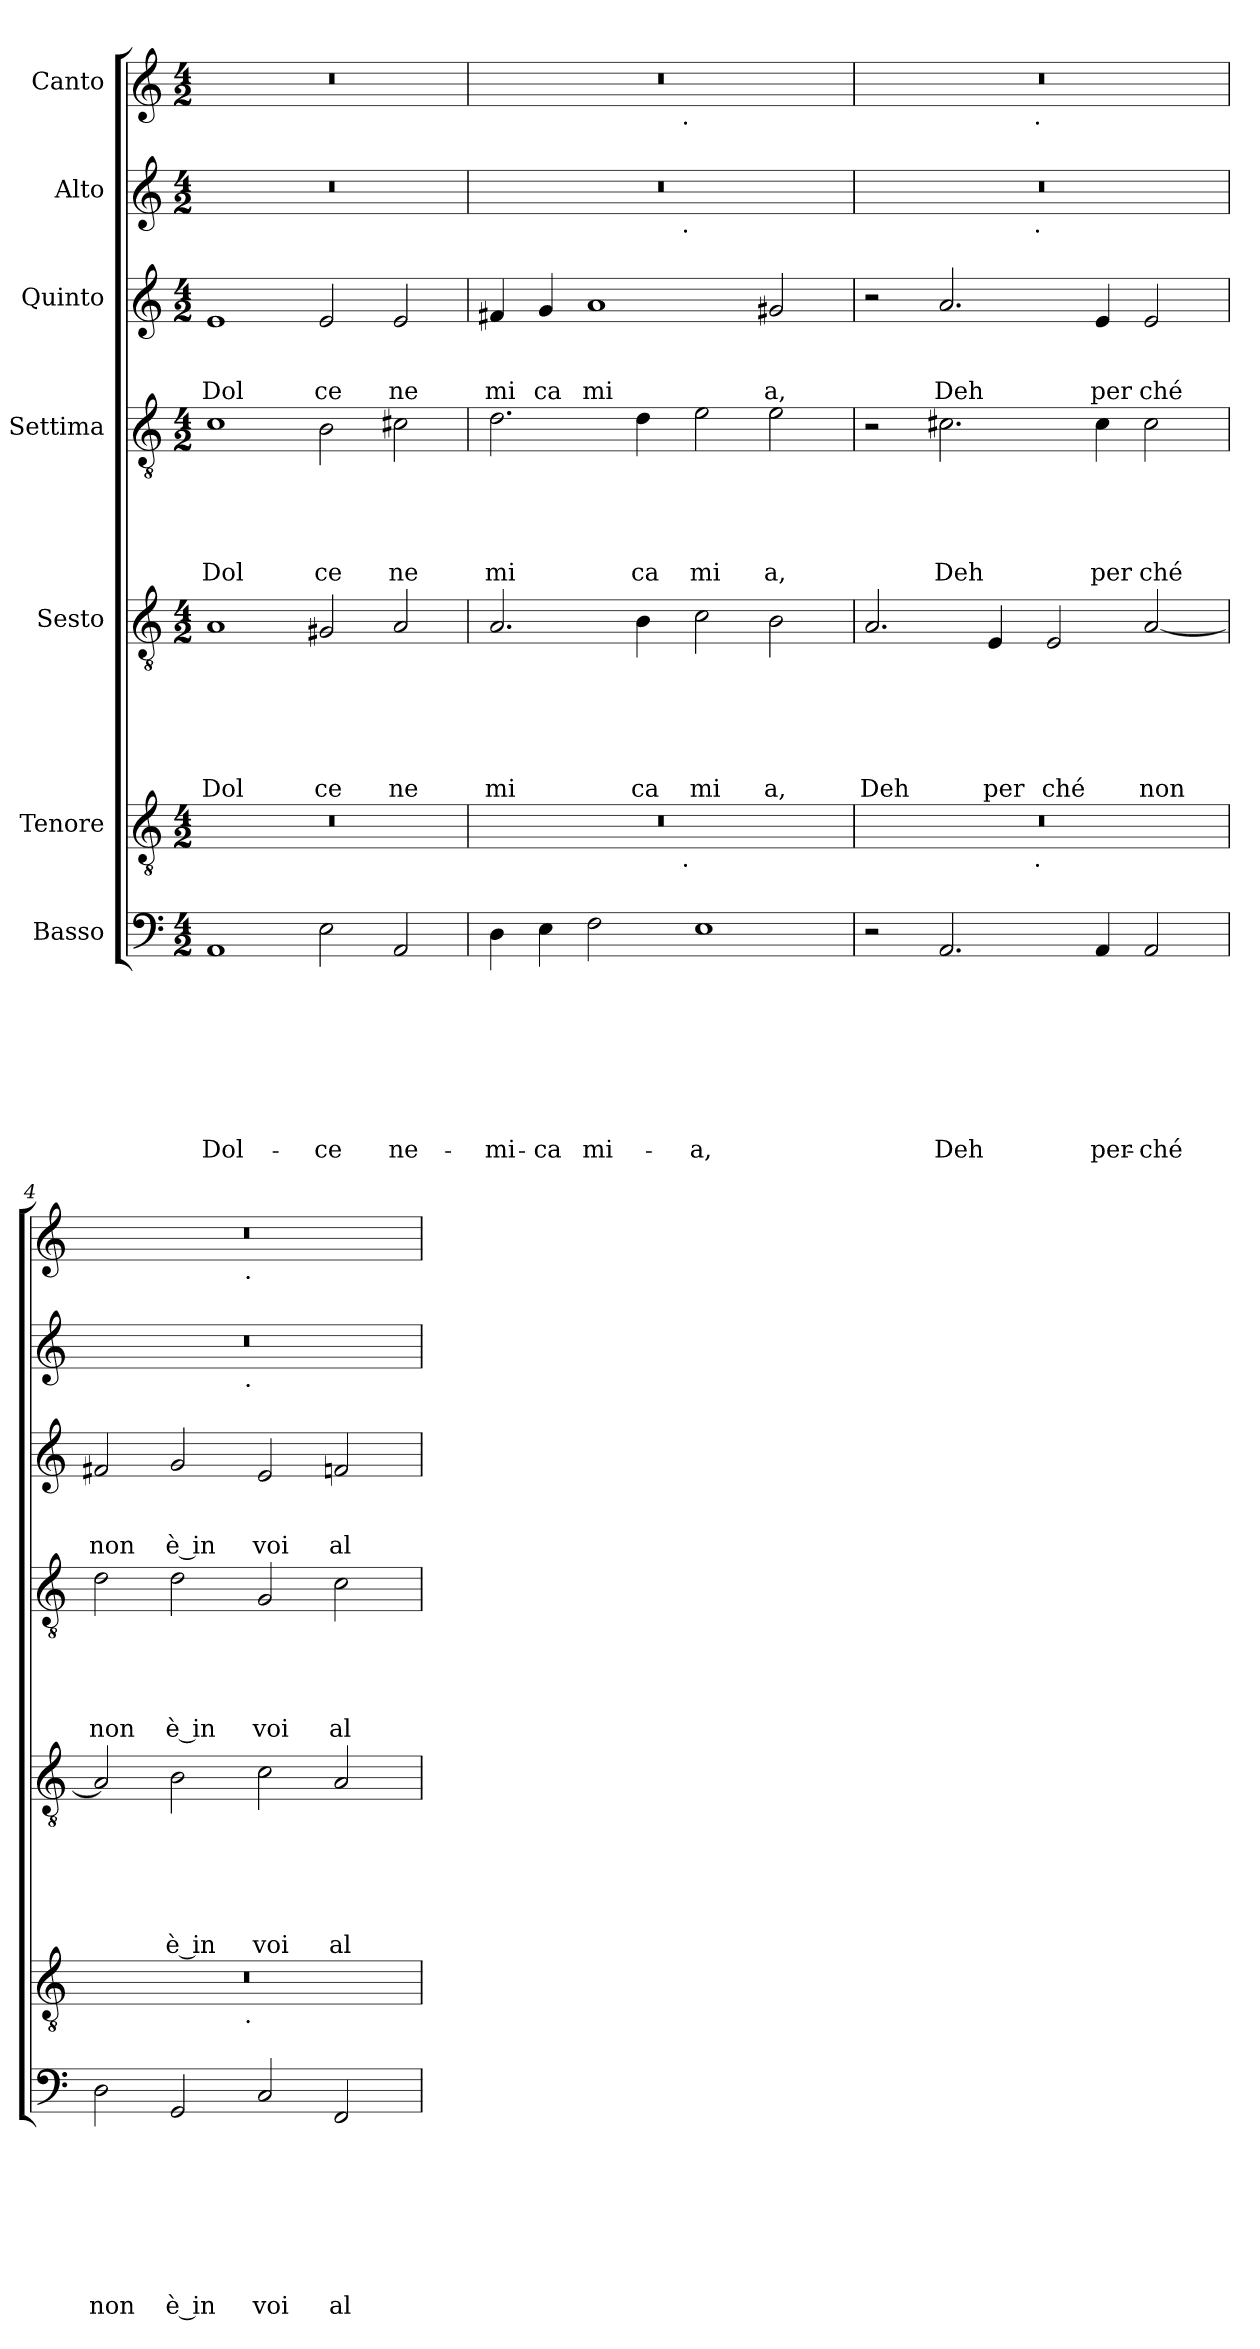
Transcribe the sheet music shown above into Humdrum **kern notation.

**kern	**text	**text	**text	**text	**text	**text	**text	**text	**kern	**kern	**text	**text	**text	**text	**text	**text	**kern	**text	**text	**text	**text	**text	**kern	**text	**text	**text	**kern	**kern
*part7	*part7	*part7	*part7	*part7	*part7	*part7	*part7	*part7	*part6	*part5	*part5	*part5	*part5	*part5	*part5	*part5	*part4	*part4	*part4	*part4	*part4	*part4	*part3	*part3	*part3	*part3	*part2	*part1
*staff7	*staff7	*staff7	*staff7	*staff7	*staff7	*staff7	*staff7	*staff7	*staff6	*staff5	*staff5	*staff5	*staff5	*staff5	*staff5	*staff5	*staff4	*staff4	*staff4	*staff4	*staff4	*staff4	*staff3	*staff3	*staff3	*staff3	*staff2	*staff1
*I"Basso	*	*	*	*	*	*	*	*	*I"Tenore	*I"Sesto	*	*	*	*	*	*	*I"Settima	*	*	*	*	*	*I"Quinto	*	*	*	*I"Alto	*I"Canto
*clefF4	*	*	*	*	*	*	*	*	*clefGv2	*clefGv2	*	*	*	*	*	*	*clefGv2	*	*	*	*	*	*clefG2	*	*	*	*clefG2	*clefG2
*k[]	*	*	*	*	*	*	*	*	*k[]	*k[]	*	*	*	*	*	*	*k[]	*	*	*	*	*	*k[]	*	*	*	*k[]	*k[]
*C:	*	*	*	*	*	*	*	*	*C:	*C:	*	*	*	*	*	*	*C:	*	*	*	*	*	*C:	*	*	*	*C:	*C:
*M4/2	*	*	*	*	*	*	*	*	*M4/2	*M4/2	*	*	*	*	*	*	*M4/2	*	*	*	*	*	*M4/2	*	*	*	*M4/2	*M4/2
=1	=1	=1	=1	=1	=1	=1	=1	=1	=1	=1	=1	=1	=1	=1	=1	=1	=1	=1	=1	=1	=1	=1	=1	=1	=1	=1	=1	=1
!	!	!	!	!	!	!	!	!LO:LY:b	!	!	!	!	!	!	!	!LO:LY:b	!	!	!	!	!	!LO:LY:b	!	!	!	!LO:LY:b	!	!
1AA	.	.	.	.	.	.	.	Dol-	0r	1A	.	.	.	.	.	Dol	1c	.	.	.	.	Dol	1e	.	.	Dol	0r	0r
!	!	!	!	!	!	!	!	!LO:LY:b	!	!	!	!	!	!	!	!LO:LY:b	!	!	!	!	!	!LO:LY:b	!	!	!	!LO:LY:b	!	!
2E\	.	.	.	.	.	.	.	-ce	.	2G#X/	.	.	.	.	.	ce	2B\	.	.	.	.	ce	2e/	.	.	ce	.	.
!	!	!	!	!	!	!	!	!LO:LY:b	!	!	!	!	!	!	!	!LO:LY:b	!	!	!	!	!	!LO:LY:b	!	!	!	!LO:LY:b	!	!
2AA/	.	.	.	.	.	.	.	ne-	.	2A/	.	.	.	.	.	ne	2c#X\	.	.	.	.	ne	2e/	.	.	ne	.	.
=2	=2	=2	=2	=2	=2	=2	=2	=2	=2	=2	=2	=2	=2	=2	=2	=2	=2	=2	=2	=2	=2	=2	=2	=2	=2	=2	=2	=2
!	!	!	!	!	!	!	!	!LO:LY:b	!	!	!	!	!	!	!	!LO:LY:b	!	!	!	!	!	!LO:LY:b	!	!	!	!LO:LY:b	!	!
*	*	*	*	*	*	*	*	*	*^	*	*	*	*	*	*	*	*	*	*	*	*	*	*	*	*	*	*^	*^
4D\	.	.	.	.	.	.	.	-mi-	0r	2ryy	2.A/	.	.	.	.	.	mi	2.d\	.	.	.	.	mi	4f#X/	.	.	mi	0r	2ryy	0r	2ryy
!	!	!	!	!	!	!	!	!LO:LY:b	!	!	!	!	!	!	!	!	!	!	!	!	!	!	!	!	!	!	!LO:LY:b	!	!	!	!
4E\	.	.	.	.	.	.	.	-ca	.	.	.	.	.	.	.	.	.	.	.	.	.	.	.	4g/	.	.	ca	.	.	.	.
!	!	!	!	!	!	!	!	!LO:LY:b	!	!	!	!	!	!	!	!	!	!	!	!	!	!	!	!	!	!	!LO:LY:b	!	!	!	!
2F\	.	.	.	.	.	.	.	mi-	.	4...ryy	.	.	.	.	.	.	.	.	.	.	.	.	.	1a	.	.	mi	.	4...ryy	.	4...ryy
!	!	!	!	!	!	!	!	!	!	!	!	!	!	!	!	!	!LO:LY:b	!	!	!	!	!	!LO:LY:b	!	!	!	!	!	!	!	!
.	.	.	.	.	.	.	.	.	.	.	4B\	.	.	.	.	.	ca	4d\	.	.	.	.	ca	.	.	.	.	.	.	.	.
!	!	!	!	!	!	!	!	!	!	!	!	!	!	!	!	!	!	!	!	!	!	!	!	!	!	!	!	!	!	!	!LO:TX:b:t=.
!	!	!	!	!	!	!	!	!	!	!	!	!	!	!	!	!	!	!	!	!	!	!	!	!	!	!	!	!	!LO:TX:b:t=.	!	!
!	!	!	!	!	!	!	!	!	!	!LO:TX:b:t=.	!	!	!	!	!	!	!	!	!	!	!	!	!	!	!	!	!	!	!	!	!
.	.	.	.	.	.	.	.	.	.	1ryy	.	.	.	.	.	.	.	.	.	.	.	.	.	.	.	.	.	.	1ryy	.	1ryy
!	!	!	!	!	!	!	!	!LO:LY:b	!	!	!	!	!	!	!	!	!LO:LY:b	!	!	!	!	!	!LO:LY:b	!	!	!	!	!	!	!	!
1E	.	.	.	.	.	.	.	-a,	.	.	2c\	.	.	.	.	.	mi	2e\	.	.	.	.	mi	.	.	.	.	.	.	.	.
!	!	!	!	!	!	!	!	!	!	!	!	!	!	!	!	!	!LO:LY:b	!	!	!	!	!	!LO:LY:b	!	!	!	!LO:LY:b	!	!	!	!
.	.	.	.	.	.	.	.	.	.	.	2B\	.	.	.	.	.	a,	2e\	.	.	.	.	a,	2g#X/	.	.	a,	.	.	.	.
.	.	.	.	.	.	.	.	.	.	32ryy	.	.	.	.	.	.	.	.	.	.	.	.	.	.	.	.	.	.	32ryy	.	32ryy
=3	=3	=3	=3	=3	=3	=3	=3	=3	=3	=3	=3	=3	=3	=3	=3	=3	=3	=3	=3	=3	=3	=3	=3	=3	=3	=3	=3	=3	=3	=3	=3
!	!	!	!	!	!	!	!	!	!	!	!	!	!	!	!	!	!LO:LY:b	!	!	!	!	!	!	!	!	!	!	!	!	!	!
2r	.	.	.	.	.	.	.	.	0r	2ryy	2.A/	.	.	.	.	.	Deh	2r	.	.	.	.	.	2r	.	.	.	0r	2ryy	0r	2ryy
!	!	!	!	!	!	!	!	!LO:LY:b	!	!	!	!	!	!	!	!	!	!	!	!	!	!	!LO:LY:b	!	!	!	!LO:LY:b	!	!	!	!
2.AA/	.	.	.	.	.	.	.	Deh	.	4...ryy	.	.	.	.	.	.	.	2.c#X\	.	.	.	.	Deh	2.a/	.	.	Deh	.	4...ryy	.	4...ryy
!	!	!	!	!	!	!	!	!	!	!	!	!	!	!	!	!	!LO:LY:b	!	!	!	!	!	!	!	!	!	!	!	!	!	!
.	.	.	.	.	.	.	.	.	.	.	4E/	.	.	.	.	.	per	.	.	.	.	.	.	.	.	.	.	.	.	.	.
!	!	!	!	!	!	!	!	!	!	!	!	!	!	!	!	!	!	!	!	!	!	!	!	!	!	!	!	!	!	!	!LO:TX:b:t=.
!	!	!	!	!	!	!	!	!	!	!	!	!	!	!	!	!	!	!	!	!	!	!	!	!	!	!	!	!	!LO:TX:b:t=.	!	!
!	!	!	!	!	!	!	!	!	!	!LO:TX:b:t=.	!	!	!	!	!	!	!	!	!	!	!	!	!	!	!	!	!	!	!	!	!
.	.	.	.	.	.	.	.	.	.	1ryy	.	.	.	.	.	.	.	.	.	.	.	.	.	.	.	.	.	.	1ryy	.	1ryy
!	!	!	!	!	!	!	!	!	!	!	!	!	!	!	!	!	!LO:LY:b	!	!	!	!	!	!	!	!	!	!	!	!	!	!
.	.	.	.	.	.	.	.	.	.	.	2E/	.	.	.	.	.	ché	.	.	.	.	.	.	.	.	.	.	.	.	.	.
!	!	!	!	!	!	!	!	!LO:LY:b	!	!	!	!	!	!	!	!	!	!	!	!	!	!	!LO:LY:b	!	!	!	!LO:LY:b	!	!	!	!
4AA/	.	.	.	.	.	.	.	per-	.	.	.	.	.	.	.	.	.	4c#\	.	.	.	.	per	4e/	.	.	per	.	.	.	.
!	!	!	!	!	!	!	!	!LO:LY:b	!	!	!	!	!	!	!	!	!LO:LY:b	!	!	!	!	!	!LO:LY:b	!	!	!	!LO:LY:b	!	!	!	!
2AA/	.	.	.	.	.	.	.	-ché	.	.	[<2A/	.	.	.	.	.	non	2c#\	.	.	.	.	ché	2e/	.	.	ché	.	.	.	.
.	.	.	.	.	.	.	.	.	.	32ryy	.	.	.	.	.	.	.	.	.	.	.	.	.	.	.	.	.	.	32ryy	.	32ryy
=4	=4	=4	=4	=4	=4	=4	=4	=4	=4	=4	=4	=4	=4	=4	=4	=4	=4	=4	=4	=4	=4	=4	=4	=4	=4	=4	=4	=4	=4	=4	=4
!	!	!	!	!	!	!	!	!LO:LY:b	!	!	!	!	!	!	!	!	!	!	!	!	!	!	!LO:LY:b	!	!	!	!LO:LY:b	!	!	!	!
2D\	.	.	.	.	.	.	.	non	0r	2ryy	2A/]	.	.	.	.	.	.	2d\	.	.	.	.	non	2f#X/	.	.	non	0r	2ryy	0r	2ryy
!	!	!	!	!	!	!	!	!LO:LY:b:rj	!	!	!	!	!	!	!	!	!LO:LY:b:rj	!	!	!	!	!	!LO:LY:b:rj	!	!	!	!LO:LY:b:rj	!	!	!	!
2GG/	.	.	.	.	.	.	.	è in	.	4...ryy	2B\	.	.	.	.	.	è in	2d\	.	.	.	.	è in	2g/	.	.	è in	.	4...ryy	.	4...ryy
!	!	!	!	!	!	!	!	!	!	!	!	!	!	!	!	!	!	!	!	!	!	!	!	!	!	!	!	!	!	!	!LO:TX:b:t=.
!	!	!	!	!	!	!	!	!	!	!	!	!	!	!	!	!	!	!	!	!	!	!	!	!	!	!	!	!	!LO:TX:b:t=.	!	!
!	!	!	!	!	!	!	!	!	!	!LO:TX:b:t=.	!	!	!	!	!	!	!	!	!	!	!	!	!	!	!	!	!	!	!	!	!
.	.	.	.	.	.	.	.	.	.	1ryy	.	.	.	.	.	.	.	.	.	.	.	.	.	.	.	.	.	.	1ryy	.	1ryy
!	!	!	!	!	!	!	!	!LO:LY:b	!	!	!	!	!	!	!	!	!LO:LY:b	!	!	!	!	!	!LO:LY:b	!	!	!	!LO:LY:b	!	!	!	!
2C/	.	.	.	.	.	.	.	voi	.	.	2c\	.	.	.	.	.	voi	2G/	.	.	.	.	voi	2e/	.	.	voi	.	.	.	.
!	!	!	!	!	!	!	!	!LO:LY:b	!	!	!	!	!	!	!	!	!LO:LY:b	!	!	!	!	!	!LO:LY:b	!	!	!	!LO:LY:b	!	!	!	!
2FF/	.	.	.	.	.	.	.	al-	.	.	2A/	.	.	.	.	.	al	2c\	.	.	.	.	al	2fn/	.	.	al	.	.	.	.
.	.	.	.	.	.	.	.	.	.	32ryy	.	.	.	.	.	.	.	.	.	.	.	.	.	.	.	.	.	.	32ryy	.	32ryy
*	*	*	*	*	*	*	*	*	*	*	*	*	*	*	*	*	*	*	*	*	*	*	*	*	*	*	*	*v	*v	*	*
*	*	*	*	*	*	*	*	*	*v	*v	*	*	*	*	*	*	*	*	*	*	*	*	*	*	*	*	*	*	*v	*v
=	=	=	=	=	=	=	=	=	=	=	=	=	=	=	=	=	=	=	=	=	=	=	=	=	=	=	=	=
*-	*-	*-	*-	*-	*-	*-	*-	*-	*-	*-	*-	*-	*-	*-	*-	*-	*-	*-	*-	*-	*-	*-	*-	*-	*-	*-	*-	*-
